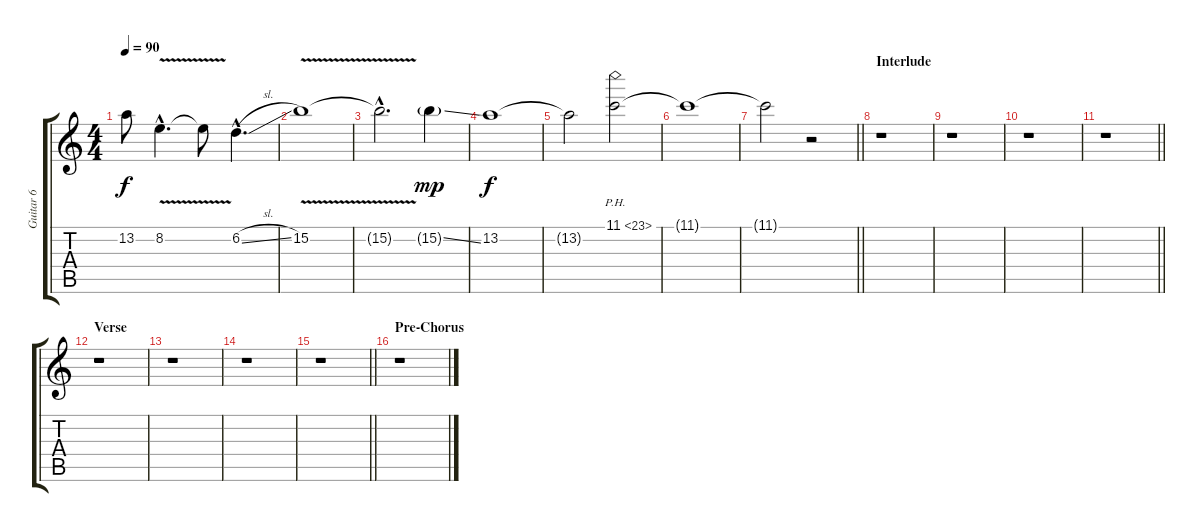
\track ("Guitar 6" "Guitar 6") {instrument distortionguitar}
\staff {score tabs}
\tuning (Db4 Ab3 E3 B2 Gb2 Db2) {hide}
\ts (4 4)
\tempo 90
\clef g2
\ks c
13.2{t}.8{dy f} 8.2{v hac}.4{d} 8.2{t}.8 6.2{sl hac}.4{d} |
15.2{v}.1 |
15.2{hac t}.2{d} 15.2{ss g}.4{dy mp} |
13.2.1{dy f} |
13.2{t}.2 11.1{ph 12}.2 |
11.1{t}.1 |
\barLineRight lightlight
11.1{t}.2 r.2 |
\section ("" "Interlude")
r.1 |
r.1 |
r.1 |
\barLineRight lightlight
r.1 |
\section ("" "Verse")
r.1 |
r.1 |
r.1 |
\barLineRight lightlight
r.1 |
\section ("" "Pre-Chorus")
r.1
